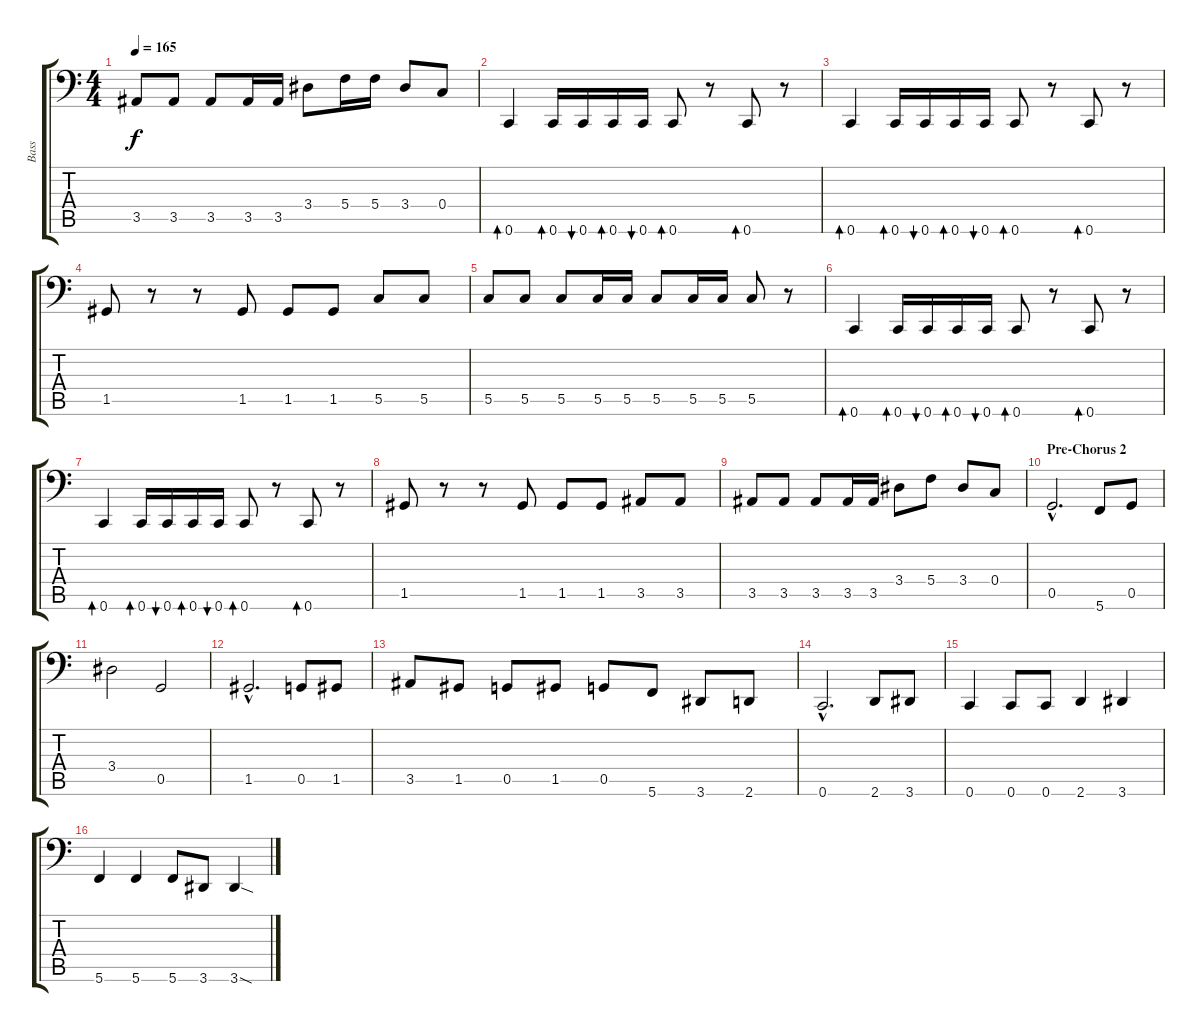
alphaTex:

\track ("Bass" "Bass") {instrument electricbassfinger}
\staff {score tabs}
\tuning (D3 A2 F2 C2 G1 C1) {hide}
\ts (4 4)
\tempo 165
\clef f4
\ks c
3.5.8{dy f} 3.5.8 3.5.8 3.5.16 3.5.16 3.4.8 5.4.16 5.4.16 3.4.8 0.4.8 |
0.6.4{bd 60} 0.6.16{bd 60} 0.6.16{bu 60} 0.6.16{bd 60} 0.6.16{bu 60} 0.6.8{bd 60} r.8 0.6.8{bd 60} r.8 |
0.6.4{bd 60} 0.6.16{bd 60} 0.6.16{bu 60} 0.6.16{bd 60} 0.6.16{bu 60} 0.6.8{bd 60} r.8 0.6.8{bd 60} r.8 |
1.5.8 r.8 r.8 1.5.8 1.5.8 1.5.8 5.5.8 5.5.8 |
5.5.8 5.5.8 5.5.8 5.5.16 5.5.16 5.5.8 5.5.16 5.5.16 5.5.8 r.8 |
0.6.4{bd 60} 0.6.16{bd 60} 0.6.16{bu 60} 0.6.16{bd 60} 0.6.16{bu 60} 0.6.8{bd 60} r.8 0.6.8{bd 60} r.8 |
0.6.4{bd 60} 0.6.16{bd 60} 0.6.16{bu 60} 0.6.16{bd 60} 0.6.16{bu 60} 0.6.8{bd 60} r.8 0.6.8{bd 60} r.8 |
1.5.8 r.8 r.8 1.5.8 1.5.8 1.5.8 3.5.8 3.5.8 |
3.5.8 3.5.8 3.5.8 3.5.16 3.5.16 3.4.8 5.4.8 3.4.8 0.4.8 |
\section ("" "Pre-Chorus 2")
0.5{hac}.2{d volume 16 instrument electricbassfinger} 5.6.8 0.5.8 |
3.4.2 0.5.2 |
1.5{hac}.2{d} 0.5.8 1.5.8 |
3.5.8 1.5.8 0.5.8 1.5.8 0.5.8 5.6.8 3.6.8 2.6.8 |
0.6{hac}.2{d} 2.6.8 3.6.8 |
0.6.4 0.6.8 0.6.8 2.6.4 3.6.4 |
5.6.4 5.6.4 5.6.8 3.6.8 3.6{sod}.4
